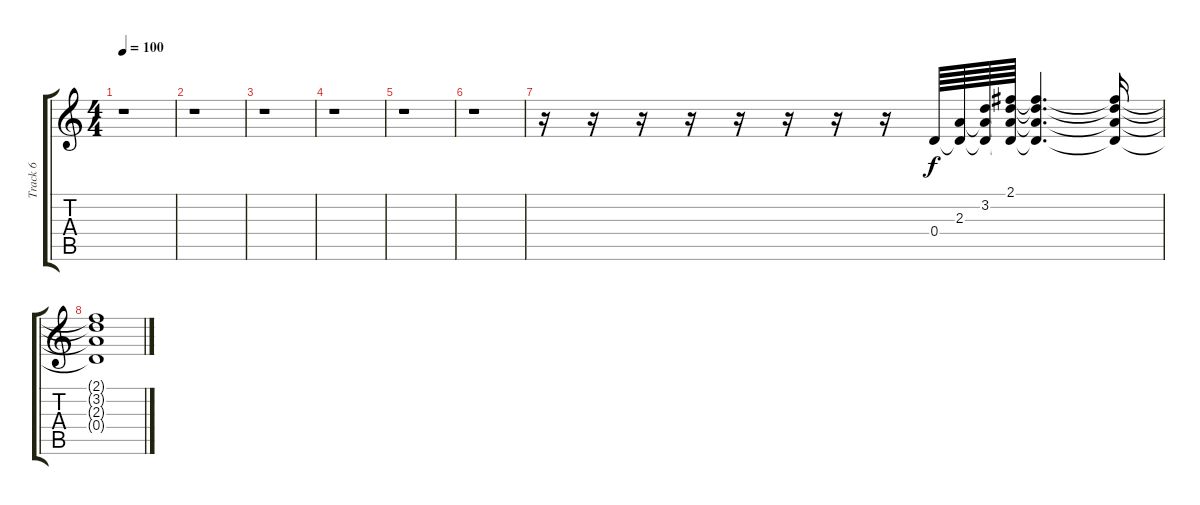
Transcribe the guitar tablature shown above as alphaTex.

\track ("Track 6" "Track 6") {instrument electricguitarmuted}
\staff {score tabs}
\tuning (E4 B3 G3 D3 A2 E2) {hide}
\ts (4 4)
\tempo 100
\clef g2
\ks c
r.1{dy f} |
r.1 |
r.1 |
r.1 |
r.1 |
r.1 |
r.16 r.16 r.16 r.16 r.16 r.16 r.16 r.16 0.4.64 (2.3 0.4{t}).64 (3.2 2.3{t} 0.4{t}).64 (2.1 3.2{t} 2.3{t} 0.4{t}).64 (2.1{t} 3.2{t} 2.3{t} 0.4{t}).4{d} (2.1{t} 3.2{t} 2.3{t} 0.4{t}).16 |
(2.1{t} 3.2{t} 2.3{t} 0.4{t}).1
